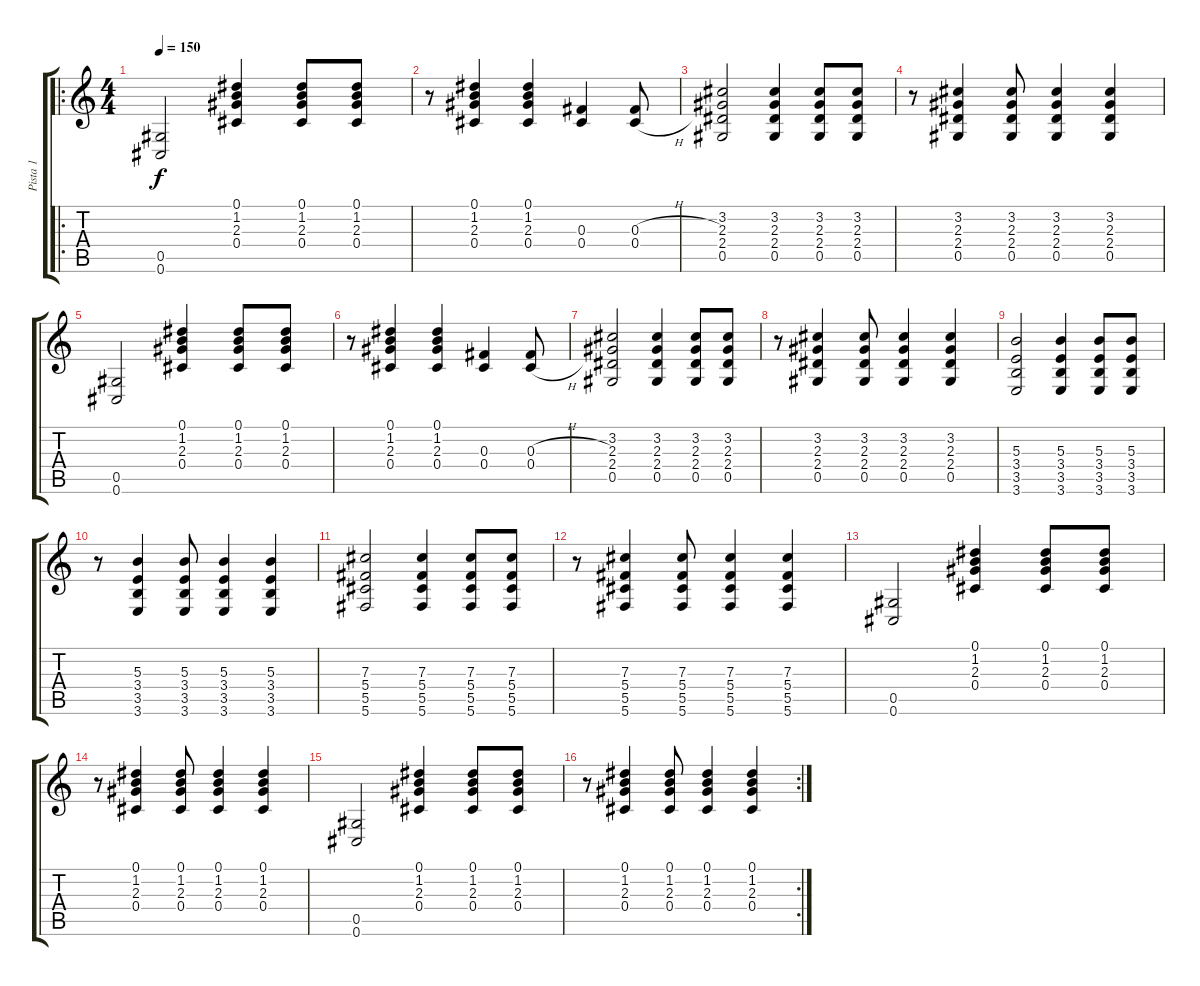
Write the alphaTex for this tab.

\track ("Pista 1" "Pista 1") {instrument acousticguitarsteel}
\staff {score tabs}
\tuning (Eb4 Bb3 Gb3 Db3 Ab2 Db2) {hide}
\ro
\ts (4 4)
\tempo 150
\clef g2
\ks c
(0.5 0.6).2{dy f} (0.1 1.2 2.3 0.4).4 (0.1 1.2 2.3 0.4).8 (0.1 1.2 2.3 0.4).8 |
r.8 (0.1 1.2 2.3 0.4).4 (0.1 1.2 2.3 0.4).4 (0.3 0.4).4 (0.3{h} 0.4{h}).8 |
(3.2 2.3 2.4 0.5).2 (3.2 2.3 2.4 0.5).4 (3.2 2.3 2.4 0.5).8 (3.2 2.3 2.4 0.5).8 |
r.8 (3.2 2.3 2.4 0.5).4 (3.2 2.3 2.4 0.5).8 (3.2 2.3 2.4 0.5).4 (3.2 2.3 2.4 0.5).4 |
(0.5 0.6).2 (0.1 1.2 2.3 0.4).4 (0.1 1.2 2.3 0.4).8 (0.1 1.2 2.3 0.4).8 |
r.8 (0.1 1.2 2.3 0.4).4 (0.1 1.2 2.3 0.4).4 (0.3 0.4).4 (0.3{h} 0.4{h}).8 |
(3.2 2.3 2.4 0.5).2 (3.2 2.3 2.4 0.5).4 (3.2 2.3 2.4 0.5).8 (3.2 2.3 2.4 0.5).8 |
r.8 (3.2 2.3 2.4 0.5).4 (3.2 2.3 2.4 0.5).8 (3.2 2.3 2.4 0.5).4 (3.2 2.3 2.4 0.5).4 |
(5.3 3.4 3.5 3.6).2 (5.3 3.4 3.5 3.6).4 (5.3 3.4 3.5 3.6).8 (5.3 3.4 3.5 3.6).8 |
r.8 (5.3 3.4 3.5 3.6).4 (5.3 3.4 3.5 3.6).8 (5.3 3.4 3.5 3.6).4 (5.3 3.4 3.5 3.6).4 |
(7.3 5.4 5.5 5.6).2 (7.3 5.4 5.5 5.6).4 (7.3 5.4 5.5 5.6).8 (7.3 5.4 5.5 5.6).8 |
r.8 (7.3 5.4 5.5 5.6).4 (7.3 5.4 5.5 5.6).8 (7.3 5.4 5.5 5.6).4 (7.3 5.4 5.5 5.6).4 |
(0.5 0.6).2 (0.1 1.2 2.3 0.4).4 (0.1 1.2 2.3 0.4).8 (0.1 1.2 2.3 0.4).8 |
r.8 (0.1 1.2 2.3 0.4).4 (0.1 1.2 2.3 0.4).8 (0.1 1.2 2.3 0.4).4 (0.1 1.2 2.3 0.4).4 |
(0.5 0.6).2 (0.1 1.2 2.3 0.4).4 (0.1 1.2 2.3 0.4).8 (0.1 1.2 2.3 0.4).8 |
\rc 2
r.8 (0.1 1.2 2.3 0.4).4 (0.1 1.2 2.3 0.4).8 (0.1 1.2 2.3 0.4).4 (0.1 1.2 2.3 0.4).4
